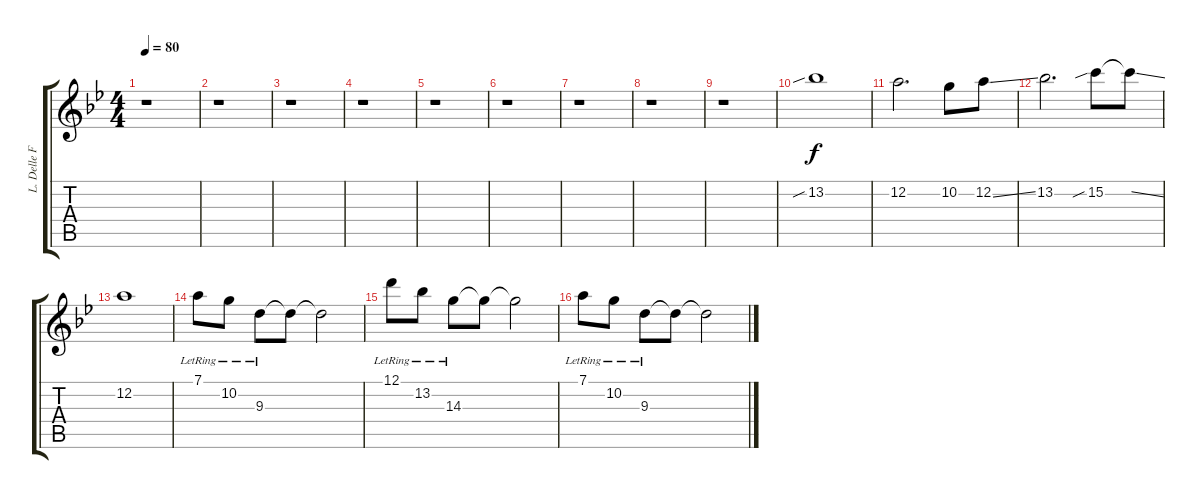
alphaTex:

\track ("L. Delle Fave (Clean Guitar L)" "L. Delle F") {instrument electricguitarclean}
\staff {score tabs}
\tuning (D4 A3 F3 C3 G2 D2) {hide}
\ts (4 4)
\tempo 80
\clef g2
\ks gminor
r.1{dy f} |
r.1 |
r.1 |
r.1 |
r.1 |
r.1 |
r.1 |
r.1 |
r.1 |
13.2{sib}.1 |
12.2.2{d} 10.2.8 12.2{ss}.8 |
13.2.2{d} 15.2{sib}.8 15.2{ss t}.8 |
12.2.1 |
7.1{lr}.8 10.2{lr}.8 9.3{lr}.8 9.3{t}.8 9.3{t}.2 |
12.1{lr}.8 13.2{lr}.8 14.3{lr}.8 14.3{t}.8 14.3{t}.2 |
7.1{lr}.8 10.2{lr}.8 9.3{lr}.8 9.3{t}.8 9.3{t}.2
